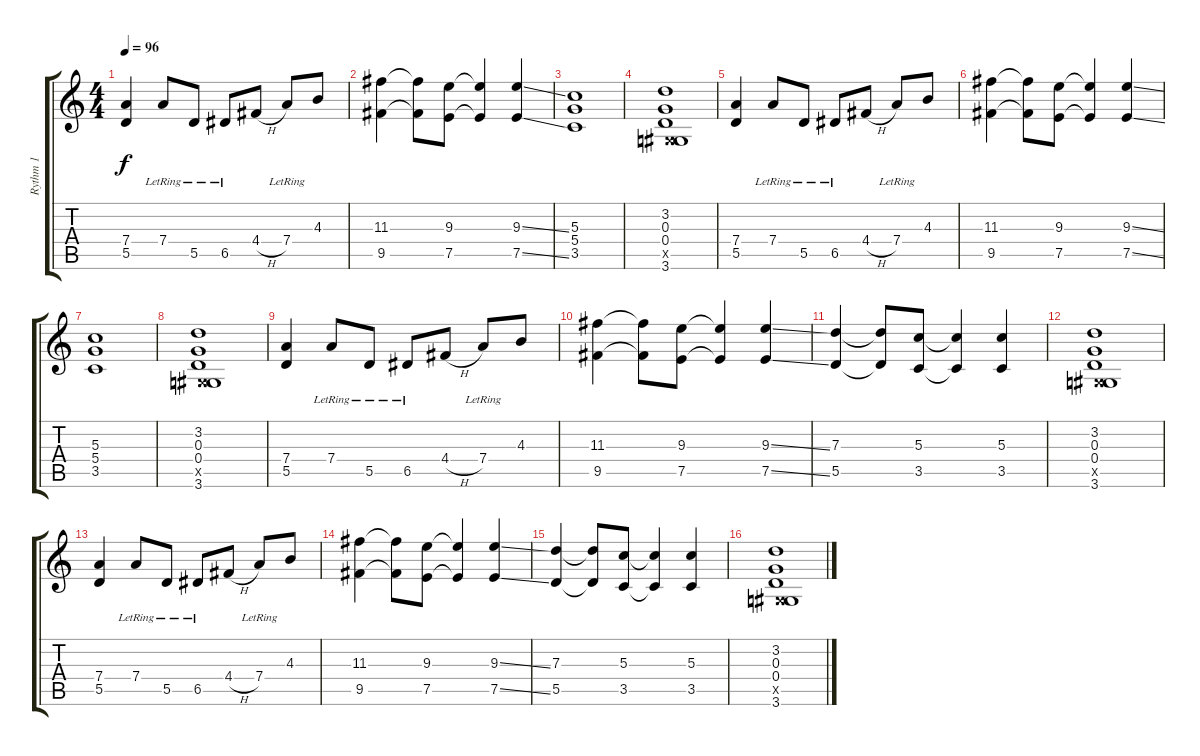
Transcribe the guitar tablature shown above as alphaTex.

\track ("Rythm 1" "Rythm 1") {instrument overdrivenguitar}
\staff {score tabs}
\tuning (E4 B3 G3 D3 A2 E2) {hide}
\ts (4 4)
\tempo 96
\clef g2
\ks c
(7.4 5.5).4{dy f} 7.4{lr}.8 5.5{lr}.8 6.5{lr}.8 4.4{h}.8 7.4{lr}.8 4.3.8 |
(11.3 9.5).4 (11.3{t} 9.5{t}).8 (9.3 7.5).8 (9.3{t} 7.5{t}).4 (9.3{ss} 7.5{ss}).4 |
(5.3 5.4 3.5).1 |
(3.2 0.3 0.4 -1.5{x} 3.6).1 |
(7.4 5.5).4 7.4{lr}.8 5.5{lr}.8 6.5{lr}.8 4.4{h}.8 7.4{lr}.8 4.3.8 |
(11.3 9.5).4 (11.3{t} 9.5{t}).8 (9.3 7.5).8 (9.3{t} 7.5{t}).4 (9.3{ss} 7.5{ss}).4 |
(5.3 5.4 3.5).1 |
(3.2 0.3 0.4 -1.5{x} 3.6).1 |
(7.4 5.5).4 7.4{lr}.8 5.5{lr}.8 6.5{lr}.8 4.4{h}.8 7.4{lr}.8 4.3.8 |
(11.3 9.5).4 (11.3{t} 9.5{t}).8 (9.3 7.5).8 (9.3{t} 7.5{t}).4 (9.3{ss} 7.5{ss}).4 |
(7.3 5.5).4 (7.3{t} 5.5{t}).8 (5.3 3.5).8 (5.3{t} 3.5{t}).4 (5.3 3.5).4 |
(3.2 0.3 0.4 -1.5{x} 3.6).1 |
(7.4 5.5).4 7.4{lr}.8 5.5{lr}.8 6.5{lr}.8 4.4{h}.8 7.4{lr}.8 4.3.8 |
(11.3 9.5).4 (11.3{t} 9.5{t}).8 (9.3 7.5).8 (9.3{t} 7.5{t}).4 (9.3{ss} 7.5{ss}).4 |
(7.3 5.5).4 (7.3{t} 5.5{t}).8 (5.3 3.5).8 (5.3{t} 3.5{t}).4 (5.3 3.5).4 |
(3.2 0.3 0.4 -1.5{x} 3.6).1
